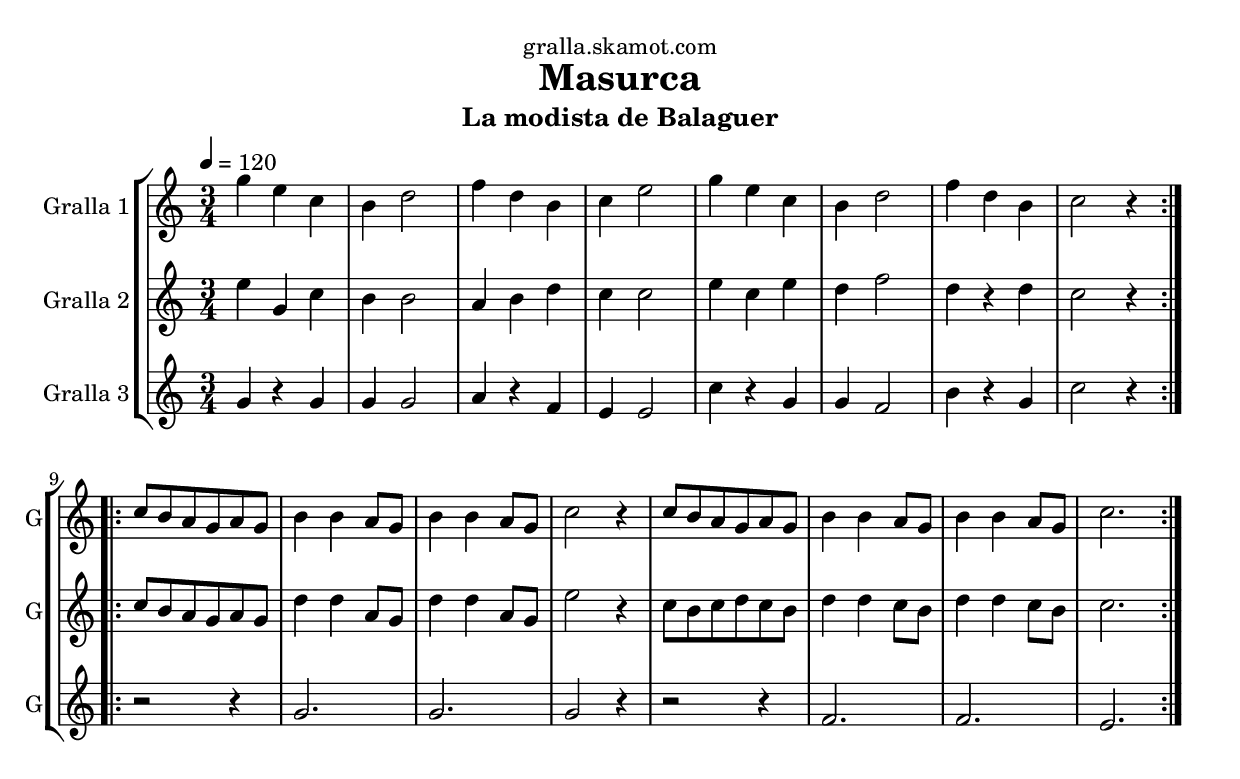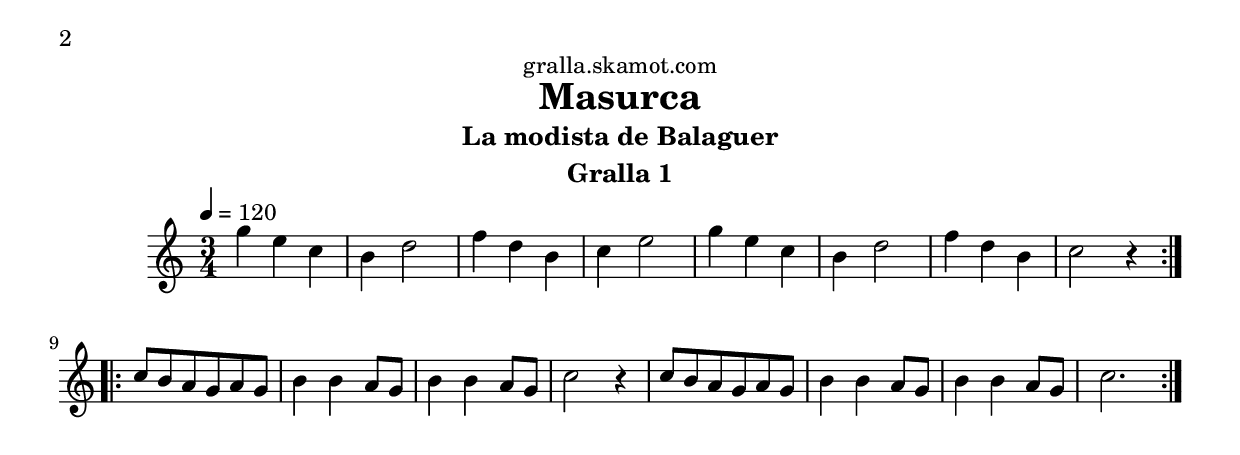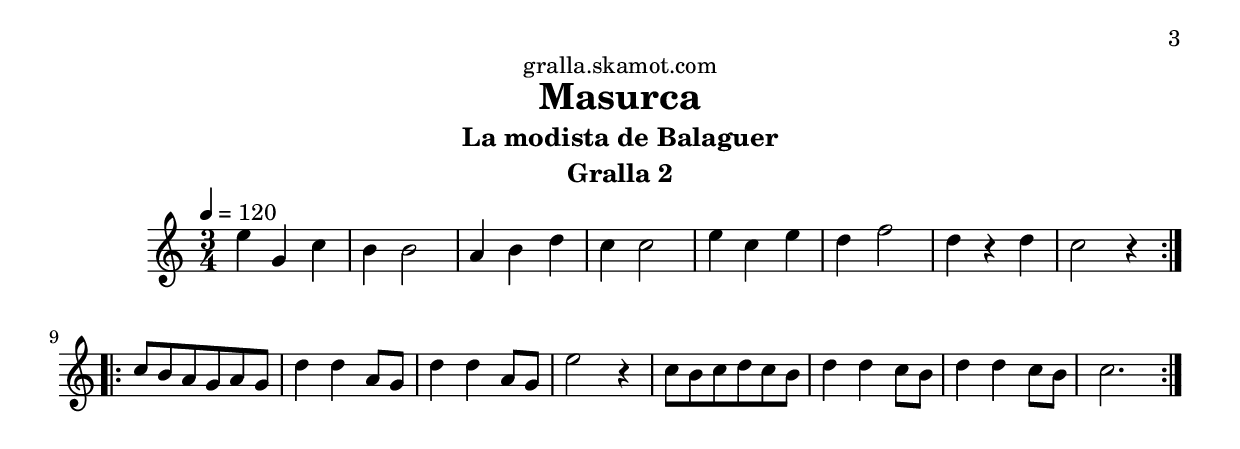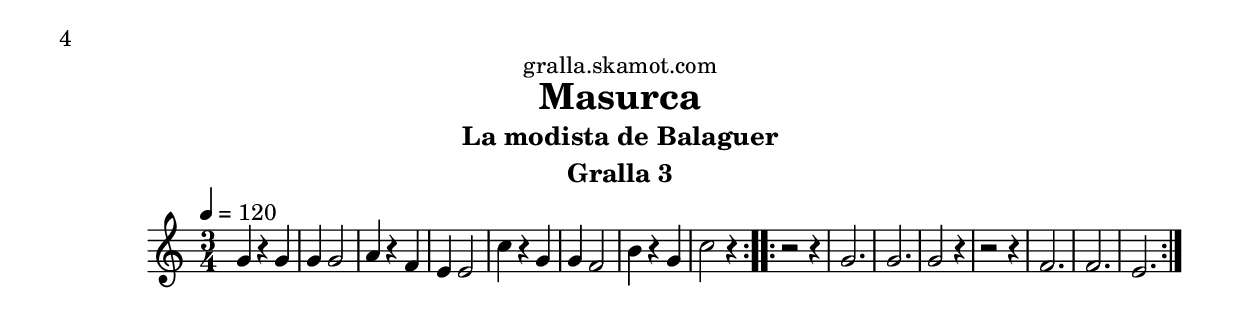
\version "2.16.2"

\header {
  dedication="gralla.skamot.com"
  title="Masurca"
  subtitle="La modista de Balaguer"
  subsubtitle=""
  poet=""
  meter=""
  piece=""
  composer=""
  arranger=""
  opus=""
  instrument=""
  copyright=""
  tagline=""
}

liniaroAa =
\relative g''
{
  \tempo 4=120
  \clef treble
  \key c \major
  \time 3/4
  \repeat volta 2 { g4 e c  |
  b4 d2  |
  f4 d b  |
  c4 e2  |
  %05
  g4 e c  |
  b4 d2  |
  f4 d b  |
  c2 r4  | }
  \repeat volta 2 { c8 b a g a g  |
  %10
  b4 b a8 g  |
  b4 b a8 g  |
  c2 r4  |
  c8 b a g a g  |
  b4 b a8 g  |
  %15
  b4 b a8 g  |
  c2.  | }
}

liniaroAb =
\relative e''
{
  \tempo 4=120
  \clef treble
  \key c \major
  \time 3/4
  \repeat volta 2 { e4 g, c  |
  b4 b2  |
  a4 b d  |
  c4 c2  |
  %05
  e4 c e  |
  d4 f2  |
  d4 r d  |
  c2 r4  | }
  \repeat volta 2 { c8 b a g a g  |
  %10
  d'4 d a8 g  |
  d'4 d a8 g  |
  e'2 r4  |
  c8 b c d c b  |
  d4 d c8 b  |
  %15
  d4 d c8 b  |
  c2.  | }
}

liniaroAc =
\relative g'
{
  \tempo 4=120
  \clef treble
  \key c \major
  \time 3/4
  \repeat volta 2 { g4 r g  |
  g4 g2  |
  a4 r f  |
  e4 e2  |
  %05
  c'4 r g  |
  g4 f2  |
  b4 r g  |
  c2 r4  | }
  \repeat volta 2 { r2 r4  |
  %10
  g2.  |
  g2.  |
  g2 r4  |
  r2 r4  |
  f2.  |
  %15
  f2.  |
  e2.  | }
}

\bookpart {
  \score {
    \new StaffGroup {
      \override Score.RehearsalMark #'self-alignment-X = #LEFT
      <<
        \new Staff \with {instrumentName = #"Gralla 1" shortInstrumentName = #"G"} \liniaroAa
        \new Staff \with {instrumentName = #"Gralla 2" shortInstrumentName = #"G"} \liniaroAb
        \new Staff \with {instrumentName = #"Gralla 3" shortInstrumentName = #"G"} \liniaroAc
      >>
    }
    \layout {}
  }
  \score { \unfoldRepeats
    \new StaffGroup {
      \override Score.RehearsalMark #'self-alignment-X = #LEFT
      <<
        \new Staff \with {instrumentName = #"Gralla 1" shortInstrumentName = #"G"} \liniaroAa
        \new Staff \with {instrumentName = #"Gralla 2" shortInstrumentName = #"G"} \liniaroAb
        \new Staff \with {instrumentName = #"Gralla 3" shortInstrumentName = #"G"} \liniaroAc
      >>
    }
    \midi {
      \set Staff.midiInstrument = "oboe"
      \set DrumStaff.midiInstrument = "drums"
    }
  }
}

\bookpart {
  \header {instrument="Gralla 1"}
  \score {
    \new StaffGroup {
      \override Score.RehearsalMark #'self-alignment-X = #LEFT
      <<
        \new Staff \liniaroAa
      >>
    }
    \layout {}
  }
  \score { \unfoldRepeats
    \new StaffGroup {
      \override Score.RehearsalMark #'self-alignment-X = #LEFT
      <<
        \new Staff \liniaroAa
      >>
    }
    \midi {
      \set Staff.midiInstrument = "oboe"
      \set DrumStaff.midiInstrument = "drums"
    }
  }
}

\bookpart {
  \header {instrument="Gralla 2"}
  \score {
    \new StaffGroup {
      \override Score.RehearsalMark #'self-alignment-X = #LEFT
      <<
        \new Staff \liniaroAb
      >>
    }
    \layout {}
  }
  \score { \unfoldRepeats
    \new StaffGroup {
      \override Score.RehearsalMark #'self-alignment-X = #LEFT
      <<
        \new Staff \liniaroAb
      >>
    }
    \midi {
      \set Staff.midiInstrument = "oboe"
      \set DrumStaff.midiInstrument = "drums"
    }
  }
}

\bookpart {
  \header {instrument="Gralla 3"}
  \score {
    \new StaffGroup {
      \override Score.RehearsalMark #'self-alignment-X = #LEFT
      <<
        \new Staff \liniaroAc
      >>
    }
    \layout {}
  }
  \score { \unfoldRepeats
    \new StaffGroup {
      \override Score.RehearsalMark #'self-alignment-X = #LEFT
      <<
        \new Staff \liniaroAc
      >>
    }
    \midi {
      \set Staff.midiInstrument = "oboe"
      \set DrumStaff.midiInstrument = "drums"
    }
  }
}

